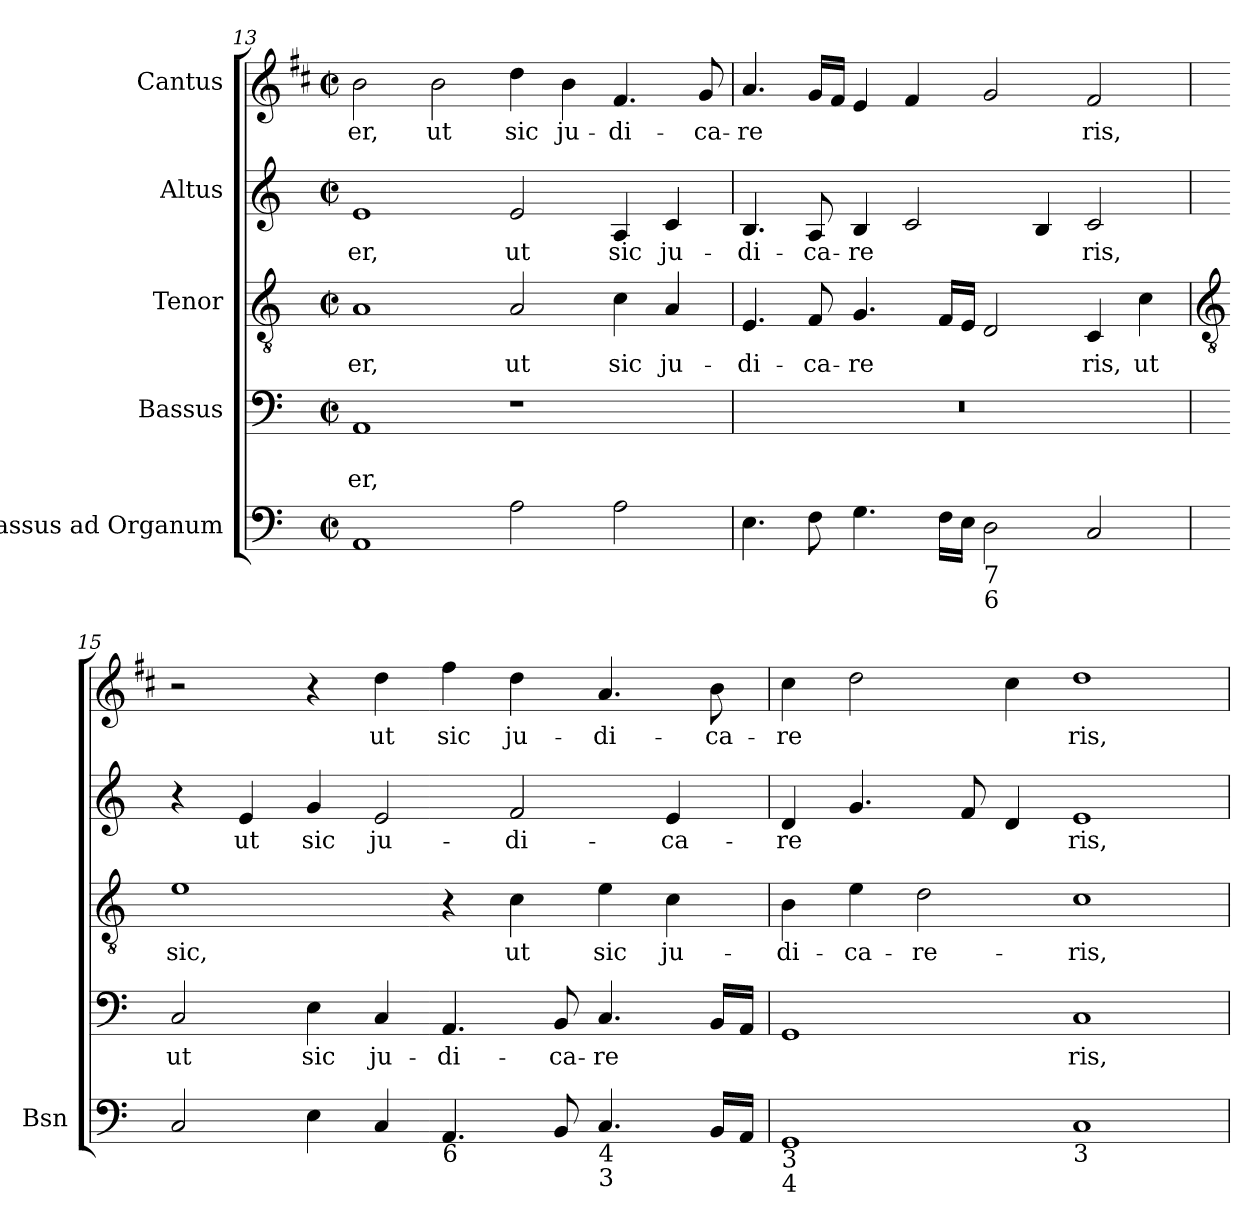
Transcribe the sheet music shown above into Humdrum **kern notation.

**kern	**kern	**text	**text	**kern	**text	**kern	**text	**kern	**text
*part5	*part4	*part4	*part4	*part3	*part3	*part2	*part2	*part1	*part1
*staff5	*staff4	*staff4	*staff4	*staff3	*staff3	*staff2	*staff2	*staff1	*staff1
*I"Bassus ad Organum	*I"Bassus	*	*	*I"Tenor	*	*I"Altus	*	*I"Cantus	*
*I'Bsn	*	*	*	*	*	*	*	*	*
*clefF4	*clefF4	*	*	*clefGv2	*	*clefG2	*	*clefG2	*
*	*	*	*	*	*	*	*	*ITrd1c2	*
*k[]	*k[]	*	*	*k[]	*	*k[]	*	*k[]	*
*C:	*C:	*	*	*C:	*	*C:	*	*C:	*
*M4/2	*M4/2	*	*	*M4/2	*	*M4/2	*	*M4/2	*
*met(c|)	*met(c|)	*	*	*met(c|)	*	*met(c|)	*	*met(c|)	*
=13	=13	=13	=13	=13	=13	=13	=13	=13	=13
!	!	!	!LO:LY:b	!	!LO:LY:b	!	!LO:LY:b	!	!LO:LY:b
1AA	1AA	.	er,	1A	er,	1e	er,	2a	-er,
!	!	!	!	!	!	!	!	!	!LO:LY:b
.	.	.	.	.	.	.	.	2a	ut
!	!	!	!	!	!LO:LY:b	!	!LO:LY:b	!	!LO:LY:b
2A	1r	.	.	2A	ut	2e	ut	4cc	sic
!	!	!	!	!	!	!	!	!	!LO:LY:b
.	.	.	.	.	.	.	.	4a	ju-
!	!	!	!	!	!LO:LY:b	!	!LO:LY:b	!	!LO:LY:b
2A	.	.	.	4c	sic	4A	sic	4.e	-di-
!	!	!	!	!	!LO:LY:b	!	!LO:LY:b	!	!
.	.	.	.	4A	ju-	4c	ju-	.	.
!	!	!	!	!	!	!	!	!	!LO:LY:b
.	.	.	.	.	.	.	.	8f	-ca-
=14	=14	=14	=14	=14	=14	=14	=14	=14	=14
!	!	!	!	!	!LO:LY:b	!	!LO:LY:b	!	!LO:LY:b
4.E	0r	.	.	4.E	-di-	4.B	-di-	4.g	-re
!	!	!	!	!	!LO:LY:b	!	!LO:LY:b	!	!
8F	.	.	.	8F	-ca-	8A	-ca-	16fLL	.
.	.	.	.	.	.	.	.	16eJJ	.
!	!	!	!	!	!LO:LY:b	!	!LO:LY:b	!	!
4.G	.	.	.	4.G	-re	4B	-re	4d	.
.	.	.	.	.	.	2c	.	4e	.
16FLL	.	.	.	16FLL	.	.	.	.	.
16EJJ	.	.	.	16EJJ	.	.	.	.	.
!LO:TX:b:t=7	!	!	!	!	!	!	!	!	!
!LO:TX:b:t=6	!	!	!	!	!	!	!	!	!
2D	.	.	.	2D	.	.	.	2f	.
.	.	.	.	.	.	4B	.	.	.
!	!	!	!	!	!LO:LY:b	!	!LO:LY:b	!	!LO:LY:b
2C	.	.	.	4C	ris,	2c	ris,	2e	ris,
!	!	!	!	!	!LO:LY:b	!	!	!	!
.	.	.	.	4c	ut	.	.	.	.
!!LO:LB:g=z
=15	=15	=15	=15	=15	=15	=15	=15	=15	=15
*	*	*	*	*clefGv2	*	*	*	*	*
!	!	!LO:LY:b	!	!	!LO:LY:b	!	!	!	!
2C	2C	ut	.	1e	sic,	4r	.	2r	.
!	!	!	!	!	!	!	!LO:LY:b	!	!
.	.	.	.	.	.	4e	ut	.	.
!	!	!LO:LY:b	!	!	!	!	!LO:LY:b	!	!
4E	4E	sic	.	.	.	4g	sic	4r	.
!	!	!LO:LY:b	!	!	!	!	!LO:LY:b	!	!LO:LY:b
4C	4C	ju-	.	.	.	2e	ju-	4cc	ut
!LO:TX:b:t=6	!	!	!	!	!	!	!	!	!
!	!	!LO:LY:b	!	!	!	!	!	!	!LO:LY:b
4.AA	4.AA	-di-	.	4r	.	.	.	4ee	sic
!	!	!	!	!	!LO:LY:b	!	!LO:LY:b	!	!LO:LY:b
.	.	.	.	4c	ut	2f	-di-	4cc	ju-
!	!	!LO:LY:b	!	!	!	!	!	!	!
8BB	8BB	-ca-	.	.	.	.	.	.	.
!LO:TX:b:t=4	!	!	!	!	!	!	!	!	!
!LO:TX:b:t=3	!	!	!	!	!	!	!	!	!
!	!	!LO:LY:b	!	!	!LO:LY:b	!	!	!	!LO:LY:b
4.C	4.C	-re	.	4e	sic	.	.	4.g	-di-
!	!	!	!	!	!LO:LY:b	!	!LO:LY:b	!	!
.	.	.	.	4c	ju-	4e	-ca-	.	.
!	!	!	!	!	!	!	!	!	!LO:LY:b
16BBLL	16BBLL	.	.	.	.	.	.	8a	-ca-
16AAJJ	16AAJJ	.	.	.	.	.	.	.	.
=16	=16	=16	=16	=16	=16	=16	=16	=16	=16
!LO:TX:b:t=3	!	!	!	!	!	!	!	!	!
!LO:TX:b:t=4	!	!	!	!	!	!	!	!	!
!	!	!	!	!	!LO:LY:b	!	!LO:LY:b	!	!LO:LY:b
1GG	1GG	.	.	4B	-di-	4d	-re	4b	-re
!	!	!	!	!	!LO:LY:b	!	!	!	!
.	.	.	.	4e	-ca-	4.g	.	2cc	.
!	!	!	!	!	!LO:LY:b	!	!	!	!
.	.	.	.	2d	-re-	.	.	.	.
.	.	.	.	.	.	8f	.	.	.
.	.	.	.	.	.	4d	.	4b	.
!LO:TX:b:t=3	!	!	!	!	!	!	!	!	!
!	!	!LO:LY:b	!	!	!LO:LY:b	!	!LO:LY:b	!	!LO:LY:b
1C	1C	ris,	.	1c	-ris,	1e	ris,	1cc	ris,
=	=	=	=	=	=	=	=	=	=
*-	*-	*-	*-	*-	*-	*-	*-	*-	*-
